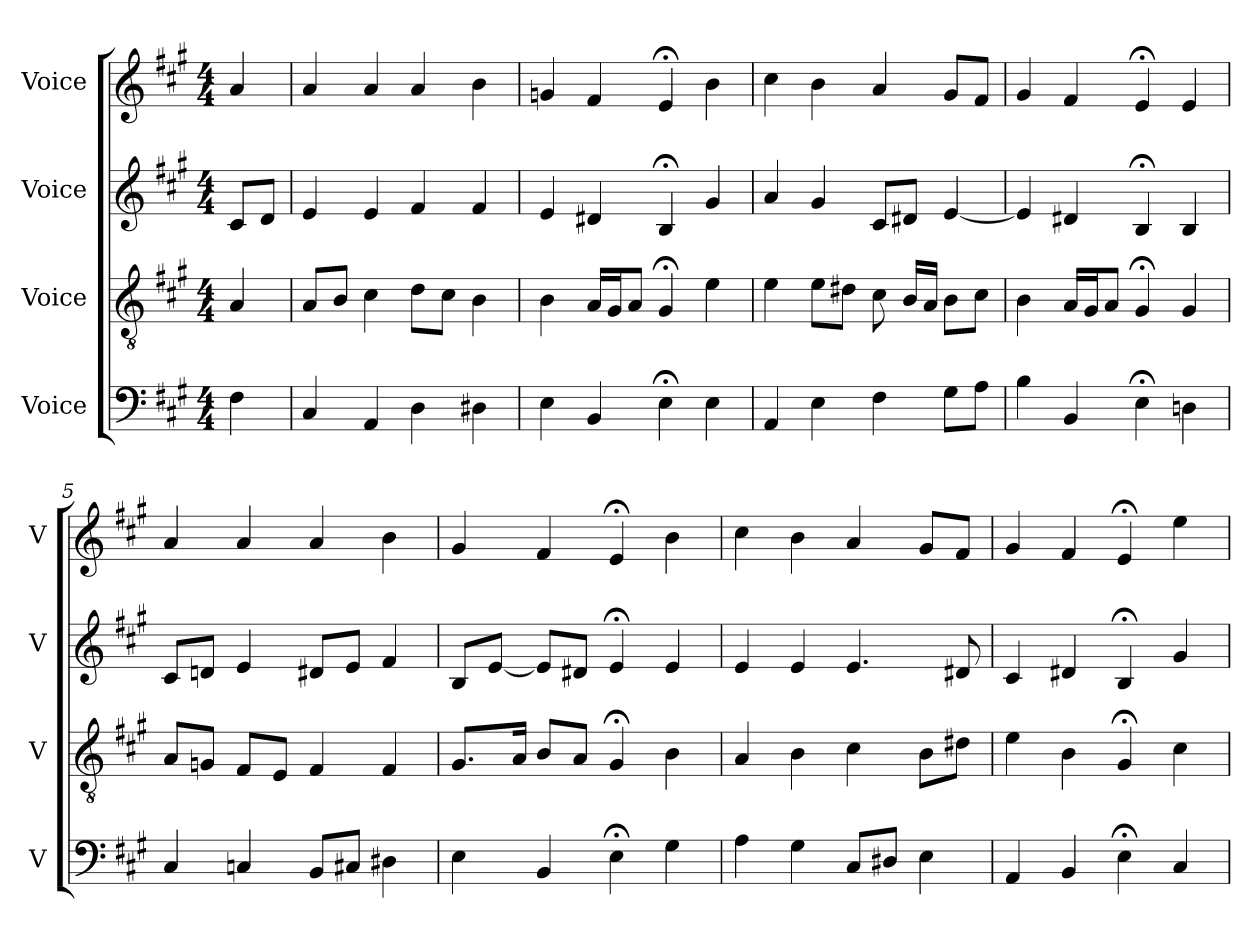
**kern	**kern	**kern	**kern
*part4	*part3	*part2	*part1
*staff4	*staff3	*staff2	*staff1
*I"Voice	*I"Voice	*I"Voice	*I"Voice
*I'V	*I'V	*I'V	*I'V
*clefF4	*clefGv2	*clefG2	*clefG2
*k[f#c#g#]	*k[f#c#g#]	*k[f#c#g#]	*k[f#c#g#]
*M4/4	*M4/4	*M4/4	*M4/4
=	=	=	=
4F#\	4A/	8c#/L	4a/
.	.	8d/J	.
=1	=1	=1	=1
4C#/	8A/L	4e/	4a/
.	8B/J	.	.
4AA/	4c#\	4e/	4a/
4D\	8d\L	4f#/	4a/
.	8c#\J	.	.
4D#X\	4B\	4f#/	4b\
=2	=2	=2	=2
4E\	4B\	4e/	4gn/
4BB/	16A/LL	4d#X/	4f#/
.	16G#/J	.	.
.	8A/J	.	.
4E;<\	4G#;</	4B;</	4e;</
4E\	4e\	4g#/	4b\
=3	=3	=3	=3
4AA/	4e\	4a/	4cc#\
4E\	8e\L	4g#/	4b\
.	8d#X\J	.	.
4F#\	8c#\	8c#/L	4a/
.	16B/LL	8d#X/J	.
.	16A/JJ	.	.
8G#\L	8B\L	[4e/	8g#/L
8A\J	8c#\J	.	8f#/J
=4	=4	=4	=4
4B\	4B\	4e/]	4g#/
4BB/	16A/LL	4d#X/	4f#/
.	16G#/J	.	.
.	8A/J	.	.
4E;<\	4G#;</	4B;</	4e;</
4Dn\	4G#/	4B/	4e/
!!LO:LB:g=z
=5	=5	=5	=5
4C#/	8A/L	8c#/L	4a/
.	8Gn/J	8dn/J	.
4Cn/	8F#/L	4e/	4a/
.	8E/J	.	.
8BB/L	4F#/	8d#X/L	4a/
8C#X/J	.	8e/J	.
4D#X\	4F#/	4f#/	4b\
=6	=6	=6	=6
4E\	8.G#/L	8B/L	4g#/
.	.	[8e/J	.
.	16A/Jk	.	.
4BB/	8B/L	8e/L]	4f#/
.	8A/J	8d#X/J	.
4E;<\	4G#;</	4e;</	4e;</
4G#\	4B\	4e/	4b\
=7	=7	=7	=7
4A\	4A/	4e/	4cc#\
4G#\	4B\	4e/	4b\
8C#/L	4c#\	4.e/	4a/
8D#X/J	.	.	.
4E\	8B\L	.	8g#/L
.	8d#X\J	8d#X/	8f#/J
=8	=8	=8	=8
4AA/	4e\	4c#/	4g#/
4BB/	4B\	4d#X/	4f#/
4E;<\	4G#;</	4B;</	4e;</
4C#/	4c#\	4g#/	4ee\
=	=	=	=
*-	*-	*-	*-
